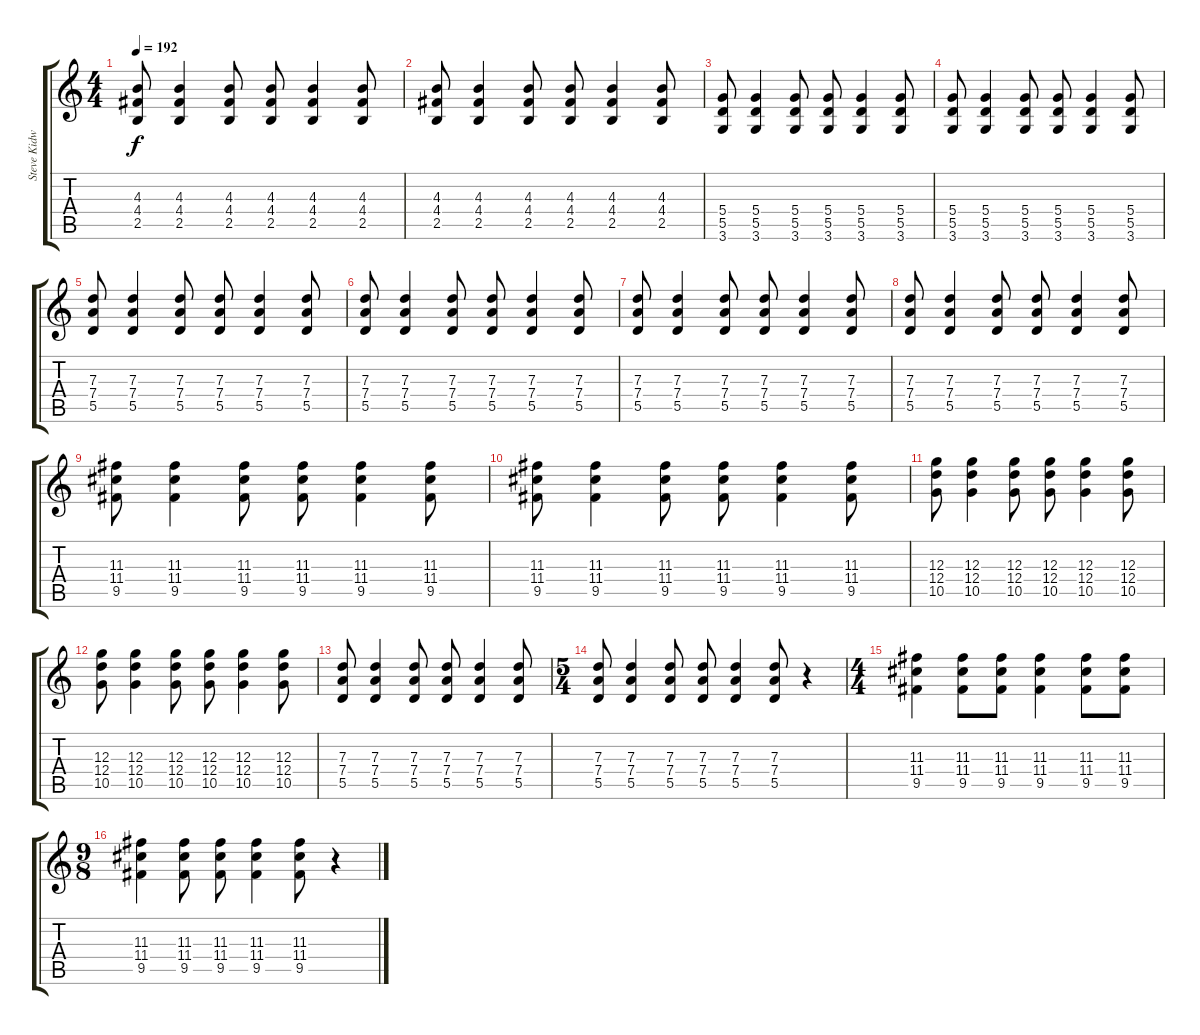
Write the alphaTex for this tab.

\track ("Steve Kidwiller (1991-Hefe)- Guitar" "Steve Kidw") {instrument distortionguitar}
\staff {score tabs}
\tuning (E4 B3 G3 D3 A2 E2) {hide}
\ts (4 4)
\tempo 192
\clef g2
\ks c
(4.3 4.4 2.5).8{dy f} (4.3 4.4 2.5).4 (4.3 4.4 2.5).8 (4.3 4.4 2.5).8 (4.3 4.4 2.5).4 (4.3 4.4 2.5).8 |
(4.3 4.4 2.5).8 (4.3 4.4 2.5).4 (4.3 4.4 2.5).8 (4.3 4.4 2.5).8 (4.3 4.4 2.5).4 (4.3 4.4 2.5).8 |
(5.4 5.5 3.6).8 (5.4 5.5 3.6).4 (5.4 5.5 3.6).8 (5.4 5.5 3.6).8 (5.4 5.5 3.6).4 (5.4 5.5 3.6).8 |
(5.4 5.5 3.6).8 (5.4 5.5 3.6).4 (5.4 5.5 3.6).8 (5.4 5.5 3.6).8 (5.4 5.5 3.6).4 (5.4 5.5 3.6).8 |
(7.3 7.4 5.5).8 (7.3 7.4 5.5).4 (7.3 7.4 5.5).8 (7.3 7.4 5.5).8 (7.3 7.4 5.5).4 (7.3 7.4 5.5).8 |
(7.3 7.4 5.5).8 (7.3 7.4 5.5).4 (7.3 7.4 5.5).8 (7.3 7.4 5.5).8 (7.3 7.4 5.5).4 (7.3 7.4 5.5).8 |
(7.3 7.4 5.5).8 (7.3 7.4 5.5).4 (7.3 7.4 5.5).8 (7.3 7.4 5.5).8 (7.3 7.4 5.5).4 (7.3 7.4 5.5).8 |
(7.3 7.4 5.5).8 (7.3 7.4 5.5).4 (7.3 7.4 5.5).8 (7.3 7.4 5.5).8 (7.3 7.4 5.5).4 (7.3 7.4 5.5).8 |
(11.3 11.4 9.5).8 (11.3 11.4 9.5).4 (11.3 11.4 9.5).8 (11.3 11.4 9.5).8 (11.3 11.4 9.5).4 (11.3 11.4 9.5).8 |
(11.3 11.4 9.5).8 (11.3 11.4 9.5).4 (11.3 11.4 9.5).8 (11.3 11.4 9.5).8 (11.3 11.4 9.5).4 (11.3 11.4 9.5).8 |
(12.3 12.4 10.5).8 (12.3 12.4 10.5).4 (12.3 12.4 10.5).8 (12.3 12.4 10.5).8 (12.3 12.4 10.5).4 (12.3 12.4 10.5).8 |
(12.3 12.4 10.5).8 (12.3 12.4 10.5).4 (12.3 12.4 10.5).8 (12.3 12.4 10.5).8 (12.3 12.4 10.5).4 (12.3 12.4 10.5).8 |
(7.3 7.4 5.5).8 (7.3 7.4 5.5).4 (7.3 7.4 5.5).8 (7.3 7.4 5.5).8 (7.3 7.4 5.5).4 (7.3 7.4 5.5).8 |
\ts (5 4)
(7.3 7.4 5.5).8 (7.3 7.4 5.5).4 (7.3 7.4 5.5).8 (7.3 7.4 5.5).8 (7.3 7.4 5.5).4 (7.3 7.4 5.5).8 r.4 |
\ts (4 4)
(11.3 11.4 9.5).4 (11.3 11.4 9.5).8 (11.3 11.4 9.5).8 (11.3 11.4 9.5).4 (11.3 11.4 9.5).8 (11.3 11.4 9.5).8 |
\ts (9 8)
(11.3 11.4 9.5).4 (11.3 11.4 9.5).8 (11.3 11.4 9.5).8 (11.3 11.4 9.5).4 (11.3 11.4 9.5).8 r.4
